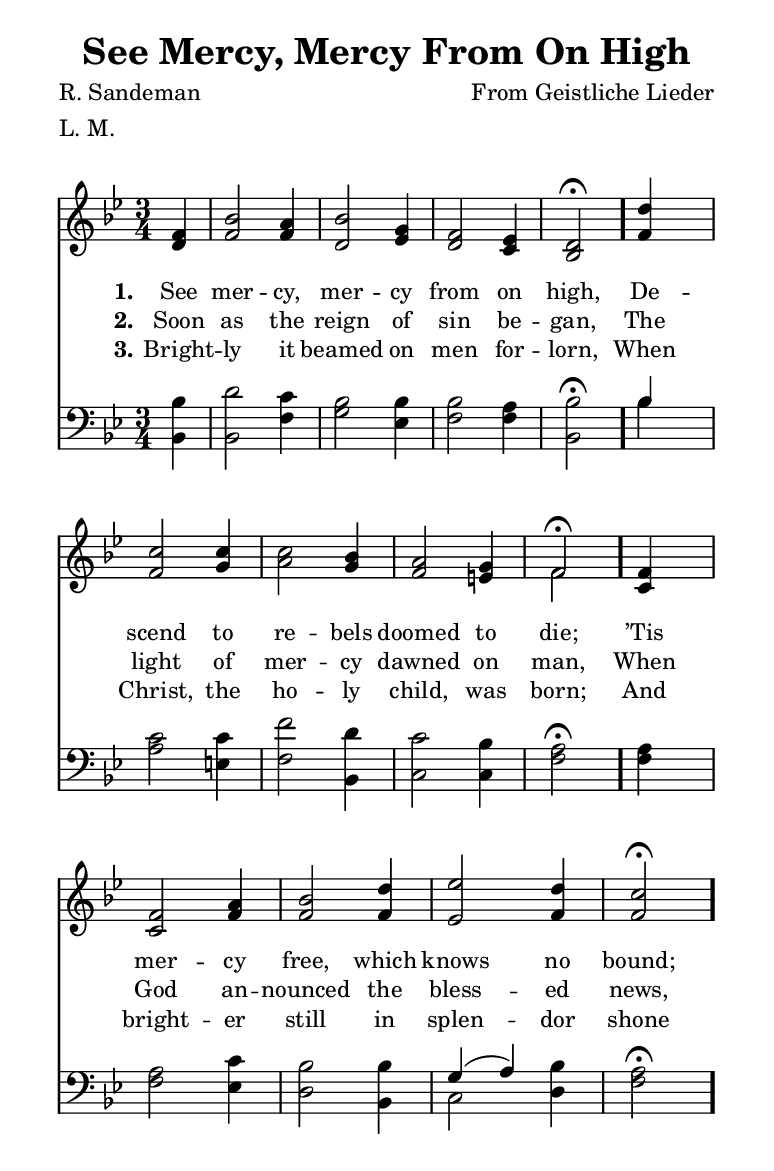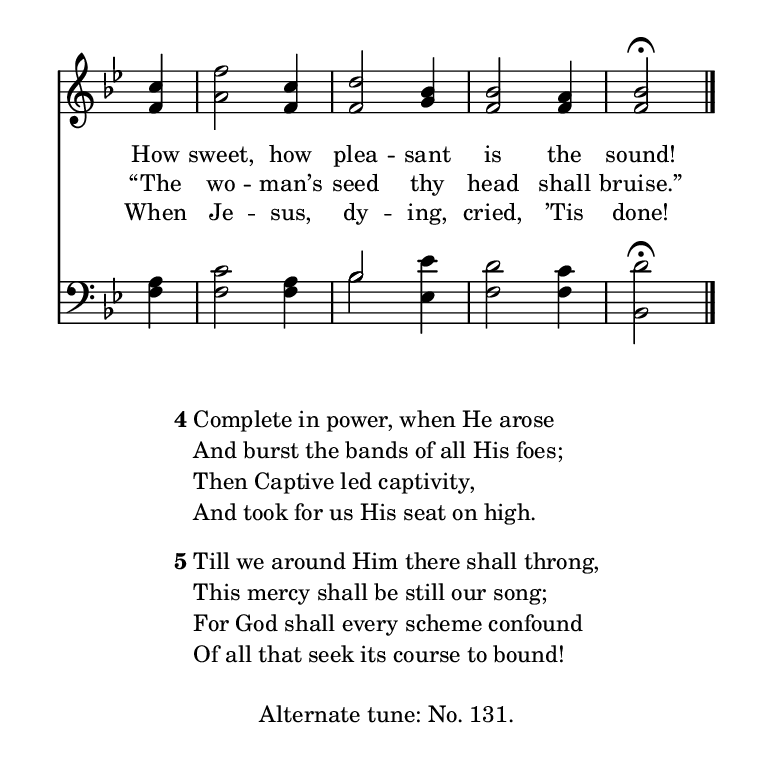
\include "common/global.ily"
\paper {
  \include "common/paper.ily"
  %ragged-bottom = ##t
  %ragged-last-bottom = ##t
  systems-per-page = #(cond (is-eogsized 3) (#t #f))
  %page-count = ##f
}

\header{
  hymnnumber = "116"
  title = "See Mercy, Mercy From On High"
  tunename = "Dusseldorf"
  meter = "L. M."
  poet = "R. Sandeman"
  composer = "From Geistliche Lieder"
  %copyright = ""
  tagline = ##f
}

% for fermata in MIDI
ta = { \tempo 4=100 }
tb = { \tempo 4=50 }

patternAA = { \ta c4 | c2 c4 | c2 c4 | c2 c4 | \tb c2 \fermata }
patternAB = { \ta c4 | c2 c4 | c2 c4 | c2 c4 | \tb c2          }

patternBA = { \ta c4 | c2 c4 | c2 c4 | c4( c4) c4 | \tb c2     }

global = {
  \include "common/overrides.ily"
  \override Staff.TimeSignature.style = #'numbered
  \time 3/4
  \override Score.MetronomeMark.transparent = ##t % hide all fermata changes too
  \ta
  \key bes \major
  \partial 4
  \autoBeamOff
}

notesSoprano = {
\global
\relative c' {

  \changePitch \patternAA { f | bes a | bes g | f ees | d }
  \changePitch \patternAA { d' | c c | c bes | a g | f }
  \changePitch \patternAA { f | f a | bes d | ees d | c }
  \changePitch \patternAA { c | f c | d bes | bes a | bes }

  \bar "|."

}
}

notesAlto = {
\global
\relative e' {

  \changePitch \patternAB { d | f f | d ees | d c | bes }
  \changePitch \patternAB { f' | f g | a g | f e | f }
  \changePitch \patternAB { c | c f | f f | ees f | f }
  \changePitch \patternAB { f | a f | f g | f f | f }

}
}

notesTenor = {
\global
\relative a {

  \changePitch \patternAB { bes | d c | bes bes | bes a | bes }
  \changePitch \patternAB { bes | c c | f d | c bes | a }
  \changePitch \patternBA { a | a c | bes bes | g( a) bes | a }
  \changePitch \patternAB { a | c a | bes ees | d c | d }

}
}

notesBass = {
\global
\relative f, {

  \changePitch \patternAA { bes | bes f' | g ees | f f | bes, }
  \changePitch \patternAA { bes' | a e | f bes, | c c | f }
  \changePitch \patternAA { f | f ees | d bes | c d | f }
  \changePitch \patternAA { f | f f | bes ees, | f f | bes, }

}
}

wordsA = \lyricmode {
\set stanza = "1."

See mer -- cy, mer -- cy from on high, \bar "."
De -- scend to re -- bels doomed to die; \bar "."
’Tis mer -- cy free, which knows no bound; \bar "."
How sweet, how plea -- sant is the sound! \bar "."

}

wordsB = \lyricmode {
\set stanza = "2."

Soon as the reign of sin be -- gan,
The light of mer -- cy dawned on man,
When God an -- nounced the bless -- ed news,
“The wo -- man’s seed thy head shall bruise.”

}

wordsC = \lyricmode {
\set stanza = "3."

Bright -- ly it beamed on men for -- lorn,
When Christ, the ho -- ly child, was born;
And bright -- er still in splen -- dor shone
When Je -- sus, dy -- ing, cried, ’Tis done!

}

wordsD = \markuplist {

\line { Complete in power, when He arose }
\line { And burst the bands of all His foes; }
\line { Then Captive led captivity, }
\line { And took for us His seat on high. }

}

wordsE = \markuplist {

\line { Till we around Him there shall throng, }
\line { This mercy shall be still our song; }
\line { For God shall every scheme confound }
\line { Of all that seek its course to bound! }

}

\score {
  \context ChoirStaff <<
    \context Staff = upper <<
      \set ChoirStaff.systemStartDelimiter = #'SystemStartBar
      \set ChoirStaff.printPartCombineTexts = ##f
      \partcombine #'(2 . 9) \notesSoprano \notesAlto
      \context NullVoice = sopranos { \voiceOne << \notesSoprano >> }
      \context NullVoice = altos { \voiceTwo << \notesAlto >> }
      \context Lyrics = one   \lyricsto sopranos \wordsA
      \context Lyrics = two   \lyricsto sopranos \wordsB
      \context Lyrics = three \lyricsto sopranos \wordsC
    >>
    \context Staff = men <<
      \clef bass
      \set ChoirStaff.printPartCombineTexts = ##f
      \partcombine #'(2 . 9) \notesTenor \notesBass
      \context NullVoice = tenors { \voiceOne << \notesTenor >> }
      \context NullVoice = basses { \voiceTwo << \notesBass >> }
    >>
  >>
  \layout {
    \include "common/layout.ily"
  }
  \midi{
    \include "common/midi.ily"
  }
}

\noPageBreak

\markup { \fill-line { \column {
  \line{ \bold 4 \column { \wordsD } } \combine \null \vspace #0.4
  \line{ \bold 5 \column { \wordsE } } \combine \null \vspace #0.4
} } }

\noPageBreak \markup { \vspace #2 \fill-line { \raise #2 \line { Alternate tune: No. 131. } } }

\version "2.19.49"  % necessary for upgrading to future LilyPond versions.

% vi:set et ts=2 sw=2 ai nocindent syntax=lilypond:
